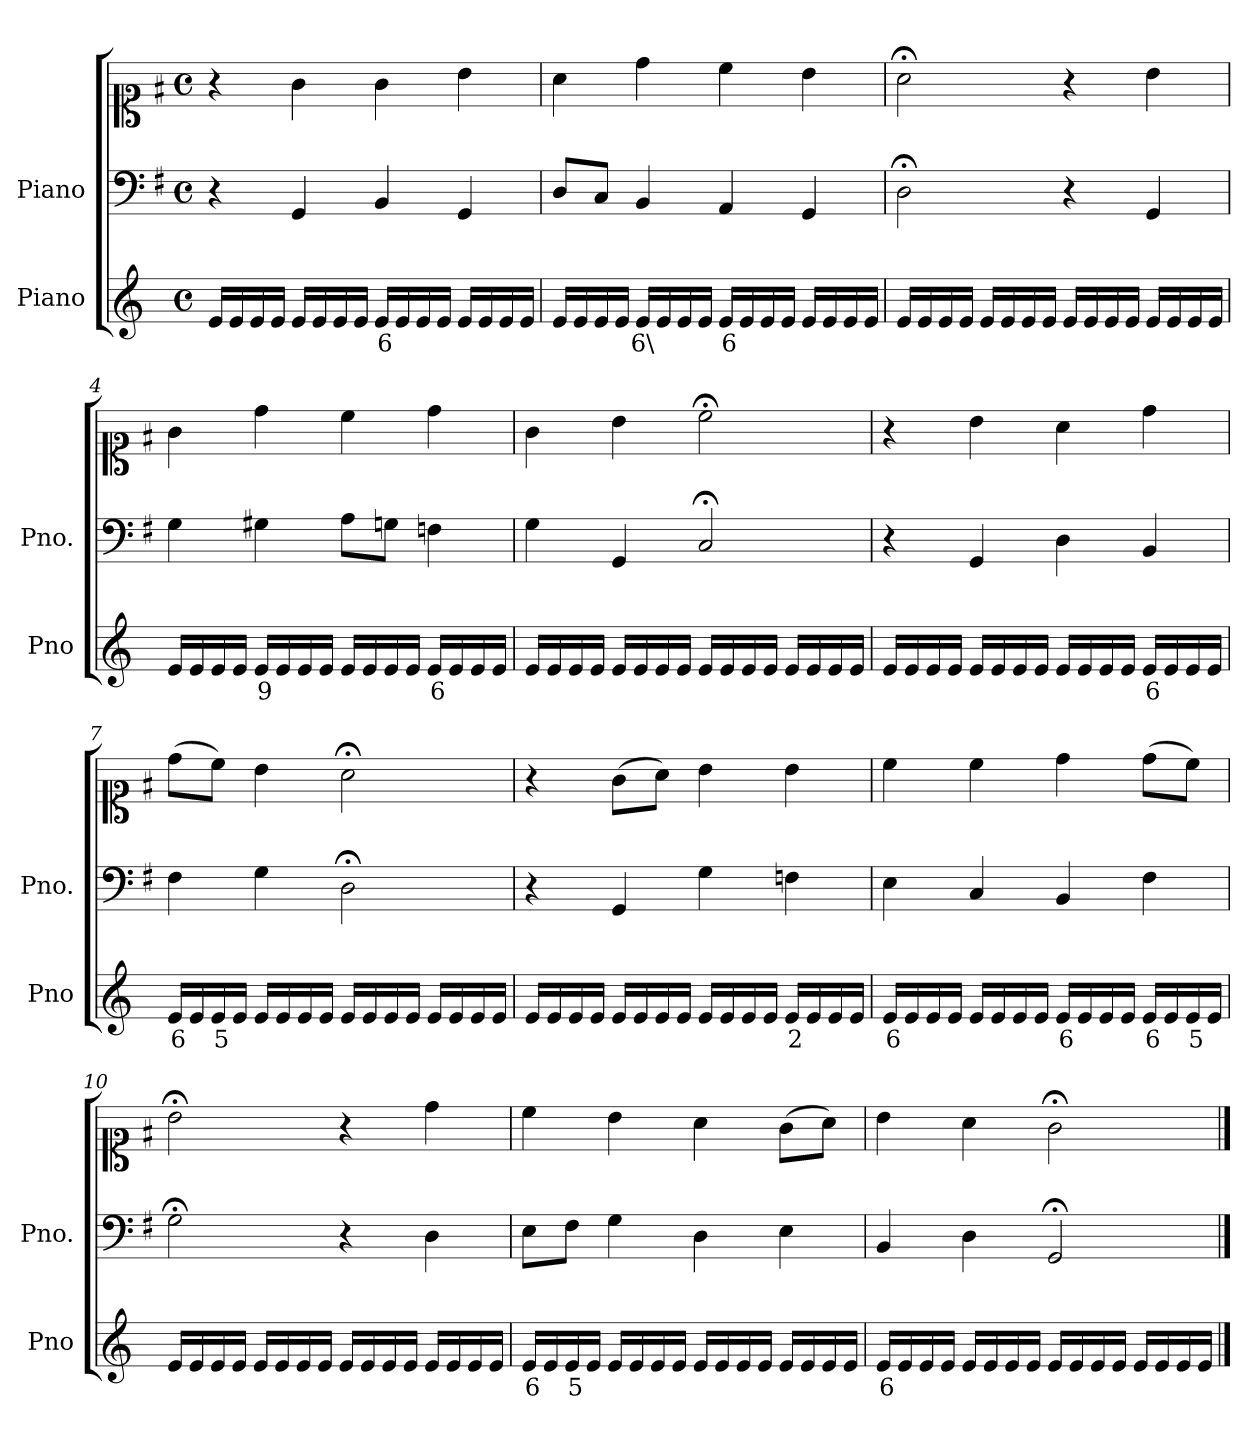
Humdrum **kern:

**kern	**text	**kern	**kern
*part2	*part2	*part1	*part1
*staff3	*staff3	*staff2	*staff1
*I"Piano	*	*I"Piano	*
*I'Pno	*	*I'Pno.	*
*clefG2	*	*clefF4	*clefC1
*k[]	*	*k[f#]	*k[f#]
*M4/4	*	*M4/4	*M4/4
*met(c)	*	*met(c)	*met(c)
=1	=1	=1	=1
16e/LL	.	4r	4r
16e/	.	.	.
16e/	.	.	.
16e/JJ	.	.	.
16e/LL	.	4GG/	4g\
16e/	.	.	.
16e/	.	.	.
16e/JJ	.	.	.
!	!LO:LY:b	!	!
16e/LL	6	4BB/	4g\
16e/	.	.	.
16e/	.	.	.
16e/JJ	.	.	.
16e/LL	.	4GG/	4b\
16e/	.	.	.
16e/	.	.	.
16e/JJ	.	.	.
=2	=2	=2	=2
16e/LL	.	8D/L	4a\
16e/	.	.	.
!	!LO:LY:b	!	!
16e/	_	8C/J	.
16e/JJ	.	.	.
!	!LO:LY:b	!	!
16e/LL	6\	4BB/	4dd\
16e/	.	.	.
16e/	.	.	.
16e/JJ	.	.	.
!	!LO:LY:b	!	!
16e/LL	6	4AA/	4cc\
16e/	.	.	.
16e/	.	.	.
16e/JJ	.	.	.
16e/LL	.	4GG/	4b\
16e/	.	.	.
16e/	.	.	.
16e/JJ	.	.	.
=3	=3	=3	=3
16e/LL	.	2D;<\	2a;<\
16e/	.	.	.
16e/	.	.	.
16e/JJ	.	.	.
16e/LL	.	.	.
16e/	.	.	.
16e/	.	.	.
16e/JJ	.	.	.
16e/LL	.	4r	4r
16e/	.	.	.
16e/	.	.	.
16e/JJ	.	.	.
16e/LL	.	4GG/	4b\
16e/	.	.	.
16e/	.	.	.
16e/JJ	.	.	.
=4	=4	=4	=4
16e/LL	.	4G\	4g\
16e/	.	.	.
16e/	.	.	.
16e/JJ	.	.	.
!	!LO:LY:b	!	!
16e/LL	9	4G#X\	4dd\
16e/	.	.	.
16e/	.	.	.
16e/JJ	.	.	.
16e/LL	.	8A\L	4cc\
16e/	.	.	.
!	!LO:LY:b	!	!
16e/	_	8Gn\J	.
16e/JJ	.	.	.
!	!LO:LY:b	!	!
16e/LL	6	4Fn\	4dd\
16e/	.	.	.
16e/	.	.	.
16e/JJ	.	.	.
=5	=5	=5	=5
16e/LL	.	4G\	4g\
16e/	.	.	.
16e/	.	.	.
16e/JJ	.	.	.
16e/LL	.	4GG/	4b\
16e/	.	.	.
16e/	.	.	.
16e/JJ	.	.	.
16e/LL	.	2C;</	2cc;<\
16e/	.	.	.
16e/	.	.	.
16e/JJ	.	.	.
16e/LL	.	.	.
16e/	.	.	.
16e/	.	.	.
16e/JJ	.	.	.
=6	=6	=6	=6
16e/LL	.	4r	4r
16e/	.	.	.
16e/	.	.	.
16e/JJ	.	.	.
16e/LL	.	4GG/	4b\
16e/	.	.	.
16e/	.	.	.
16e/JJ	.	.	.
16e/LL	.	4D\	4a\
16e/	.	.	.
16e/	.	.	.
16e/JJ	.	.	.
!	!LO:LY:b	!	!
16e/LL	6	4BB/	4dd\
16e/	.	.	.
16e/	.	.	.
16e/JJ	.	.	.
=7	=7	=7	=7
!	!LO:LY:b	!	!
16e/LL	6	4F#\	(>8dd\L
16e/	.	.	.
!	!LO:LY:b	!	!
16e/	5	.	8cc\J)
16e/JJ	.	.	.
16e/LL	.	4G\	4b\
16e/	.	.	.
16e/	.	.	.
16e/JJ	.	.	.
16e/LL	.	2D;<\	2a;<\
16e/	.	.	.
16e/	.	.	.
16e/JJ	.	.	.
16e/LL	.	.	.
16e/	.	.	.
16e/	.	.	.
16e/JJ	.	.	.
=8	=8	=8	=8
16e/LL	.	4r	4r
16e/	.	.	.
16e/	.	.	.
16e/JJ	.	.	.
16e/LL	.	4GG/	(>8g\L
16e/	.	.	.
16e/	.	.	8a\J)
16e/JJ	.	.	.
16e/LL	.	4G\	4b\
16e/	.	.	.
16e/	.	.	.
16e/JJ	.	.	.
!	!LO:LY:b	!	!
16e/LL	2	4Fn\	4b\
16e/	.	.	.
16e/	.	.	.
16e/JJ	.	.	.
=9	=9	=9	=9
!	!LO:LY:b	!	!
16e/LL	6	4E\	4cc\
16e/	.	.	.
16e/	.	.	.
16e/JJ	.	.	.
16e/LL	.	4C/	4cc\
16e/	.	.	.
16e/	.	.	.
16e/JJ	.	.	.
!	!LO:LY:b	!	!
16e/LL	6	4BB/	4dd\
16e/	.	.	.
16e/	.	.	.
16e/JJ	.	.	.
!	!LO:LY:b	!	!
16e/LL	6	4F#\	(>8dd\L
16e/	.	.	.
!	!LO:LY:b	!	!
16e/	5	.	8cc\J)
16e/JJ	.	.	.
=10	=10	=10	=10
16e/LL	.	2G;<\	2b;<\
16e/	.	.	.
16e/	.	.	.
16e/JJ	.	.	.
16e/LL	.	.	.
16e/	.	.	.
16e/	.	.	.
16e/JJ	.	.	.
16e/LL	.	4r	4r
16e/	.	.	.
16e/	.	.	.
16e/JJ	.	.	.
16e/LL	.	4D\	4dd\
16e/	.	.	.
16e/	.	.	.
16e/JJ	.	.	.
=11	=11	=11	=11
!	!LO:LY:b	!	!
16e/LL	6	8E\L	4cc\
16e/	.	.	.
!	!LO:LY:b	!	!
16e/	5	8F#\J	.
16e/JJ	.	.	.
16e/LL	.	4G\	4b\
16e/	.	.	.
16e/	.	.	.
16e/JJ	.	.	.
16e/LL	.	4D\	4a\
16e/	.	.	.
16e/	.	.	.
16e/JJ	.	.	.
16e/LL	.	4E\	(>8g\L
16e/	.	.	.
16e/	.	.	8a\J)
16e/JJ	.	.	.
=12	=12	=12	=12
!	!LO:LY:b	!	!
16e/LL	6	4BB/	4b\
16e/	.	.	.
16e/	.	.	.
16e/JJ	.	.	.
16e/LL	.	4D\	4a\
16e/	.	.	.
16e/	.	.	.
16e/JJ	.	.	.
16e/LL	.	2GG;</	2g;<\
16e/	.	.	.
16e/	.	.	.
16e/JJ	.	.	.
16e/LL	.	.	.
16e/	.	.	.
16e/	.	.	.
16e/JJ	.	.	.
==	==	==	==
*-	*-	*-	*-
